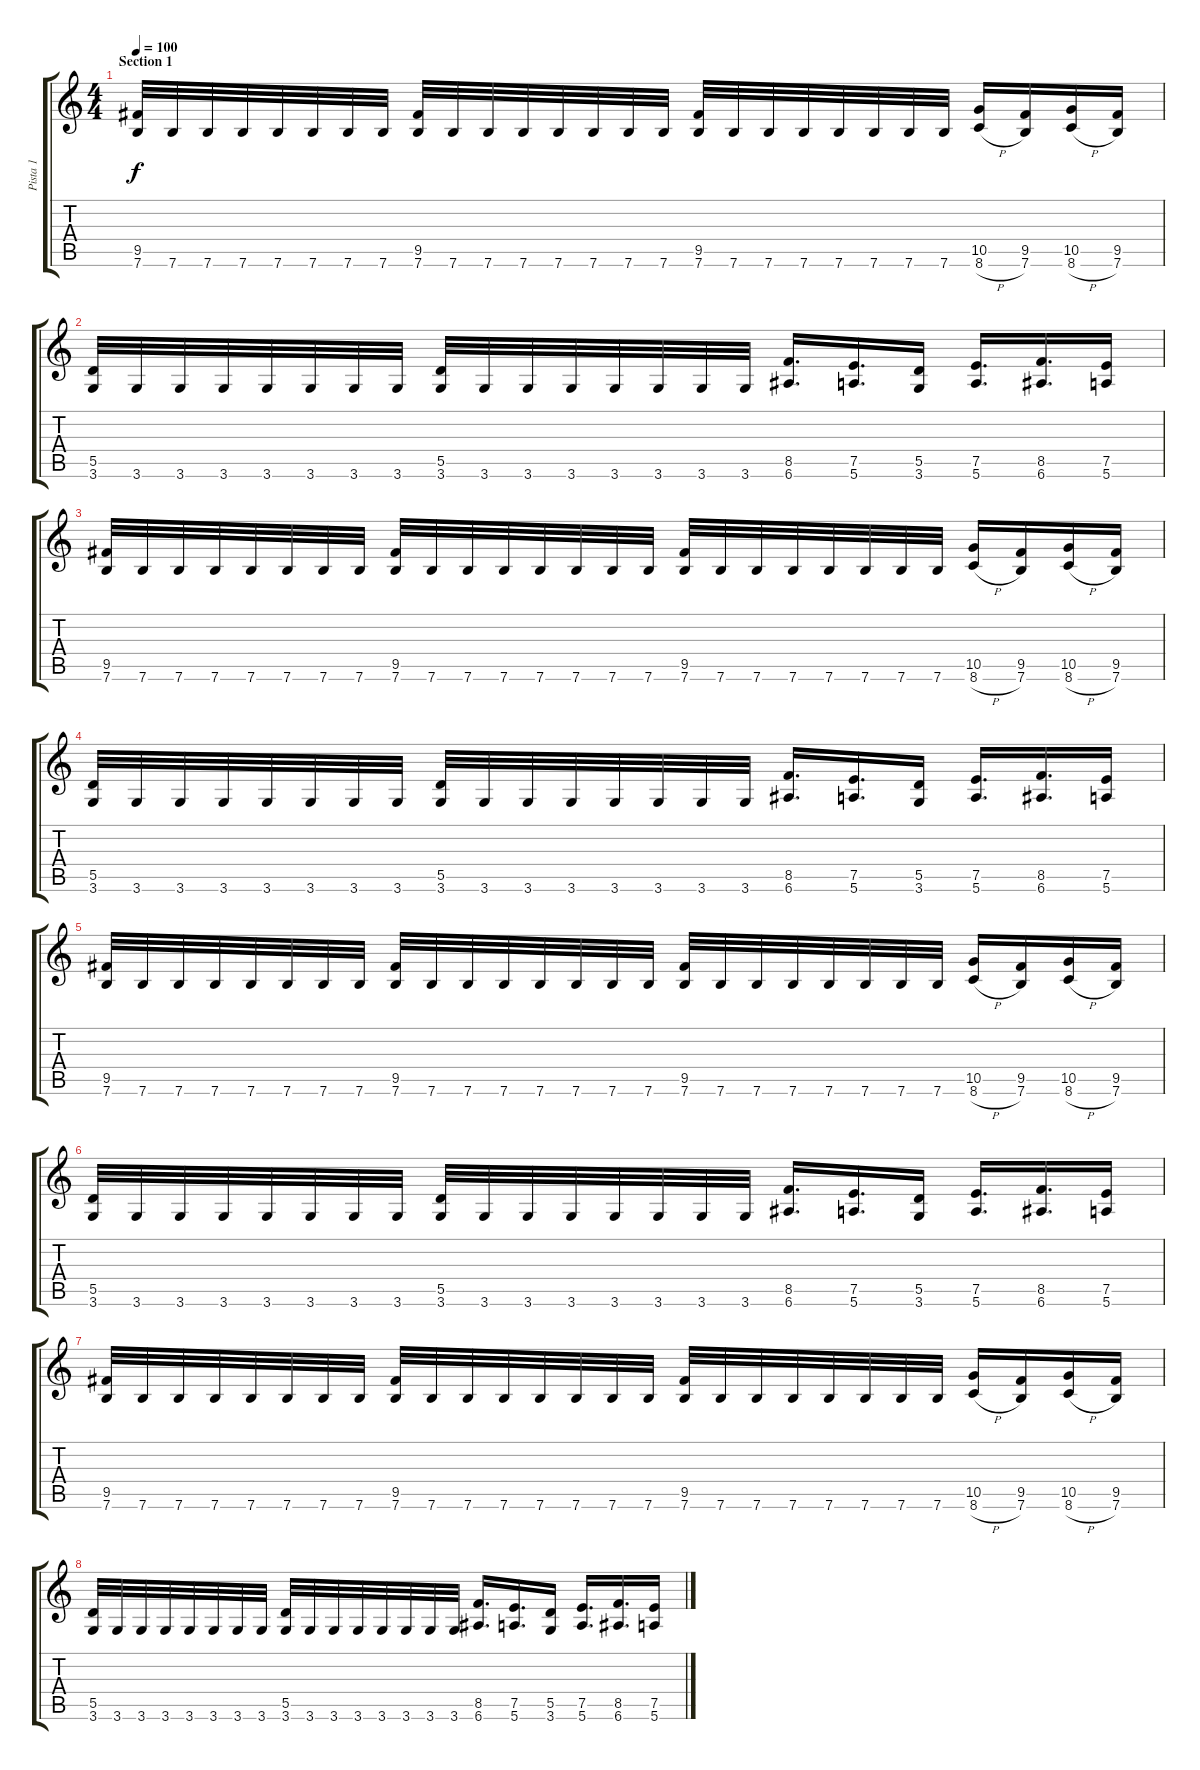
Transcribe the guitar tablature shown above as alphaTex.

\track ("Pista 1" "Pista 1") {instrument distortionguitar}
\staff {score tabs}
\tuning (E4 B3 G3 D3 A2 E2) {hide}
\ts (4 4)
\section ("" "Section 1")
\tempo 100
\clef g2
\ks c
(9.5 7.6).32{dy f} 7.6.32 7.6.32 7.6.32 7.6.32 7.6.32 7.6.32 7.6.32 (9.5 7.6).32 7.6.32 7.6.32 7.6.32 7.6.32 7.6.32 7.6.32 7.6.32 (9.5 7.6).32 7.6.32 7.6.32 7.6.32 7.6.32 7.6.32 7.6.32 7.6.32 (10.5 8.6{h}).16 (9.5 7.6).16 (10.5 8.6{h}).16 (9.5 7.6).16 |
(5.5 3.6).32 3.6.32 3.6.32 3.6.32 3.6.32 3.6.32 3.6.32 3.6.32 (5.5 3.6).32 3.6.32 3.6.32 3.6.32 3.6.32 3.6.32 3.6.32 3.6.32 (8.5 6.6).16{d} (7.5 5.6).16{d} (5.5 3.6).16 (7.5 5.6).16{d} (8.5 6.6).16{d} (7.5 5.6).16 |
(9.5 7.6).32 7.6.32 7.6.32 7.6.32 7.6.32 7.6.32 7.6.32 7.6.32 (9.5 7.6).32 7.6.32 7.6.32 7.6.32 7.6.32 7.6.32 7.6.32 7.6.32 (9.5 7.6).32 7.6.32 7.6.32 7.6.32 7.6.32 7.6.32 7.6.32 7.6.32 (10.5 8.6{h}).16 (9.5 7.6).16 (10.5 8.6{h}).16 (9.5 7.6).16 |
(5.5 3.6).32 3.6.32 3.6.32 3.6.32 3.6.32 3.6.32 3.6.32 3.6.32 (5.5 3.6).32 3.6.32 3.6.32 3.6.32 3.6.32 3.6.32 3.6.32 3.6.32 (8.5 6.6).16{d} (7.5 5.6).16{d} (5.5 3.6).16 (7.5 5.6).16{d} (8.5 6.6).16{d} (7.5 5.6).16 |
(9.5 7.6).32 7.6.32 7.6.32 7.6.32 7.6.32 7.6.32 7.6.32 7.6.32 (9.5 7.6).32 7.6.32 7.6.32 7.6.32 7.6.32 7.6.32 7.6.32 7.6.32 (9.5 7.6).32 7.6.32 7.6.32 7.6.32 7.6.32 7.6.32 7.6.32 7.6.32 (10.5 8.6{h}).16 (9.5 7.6).16 (10.5 8.6{h}).16 (9.5 7.6).16 |
(5.5 3.6).32 3.6.32 3.6.32 3.6.32 3.6.32 3.6.32 3.6.32 3.6.32 (5.5 3.6).32 3.6.32 3.6.32 3.6.32 3.6.32 3.6.32 3.6.32 3.6.32 (8.5 6.6).16{d} (7.5 5.6).16{d} (5.5 3.6).16 (7.5 5.6).16{d} (8.5 6.6).16{d} (7.5 5.6).16 |
(9.5 7.6).32 7.6.32 7.6.32 7.6.32 7.6.32 7.6.32 7.6.32 7.6.32 (9.5 7.6).32 7.6.32 7.6.32 7.6.32 7.6.32 7.6.32 7.6.32 7.6.32 (9.5 7.6).32 7.6.32 7.6.32 7.6.32 7.6.32 7.6.32 7.6.32 7.6.32 (10.5 8.6{h}).16 (9.5 7.6).16 (10.5 8.6{h}).16 (9.5 7.6).16 |
(5.5 3.6).32 3.6.32 3.6.32 3.6.32 3.6.32 3.6.32 3.6.32 3.6.32 (5.5 3.6).32 3.6.32 3.6.32 3.6.32 3.6.32 3.6.32 3.6.32 3.6.32 (8.5 6.6).16{d} (7.5 5.6).16{d} (5.5 3.6).16 (7.5 5.6).16{d} (8.5 6.6).16{d} (7.5 5.6).16
